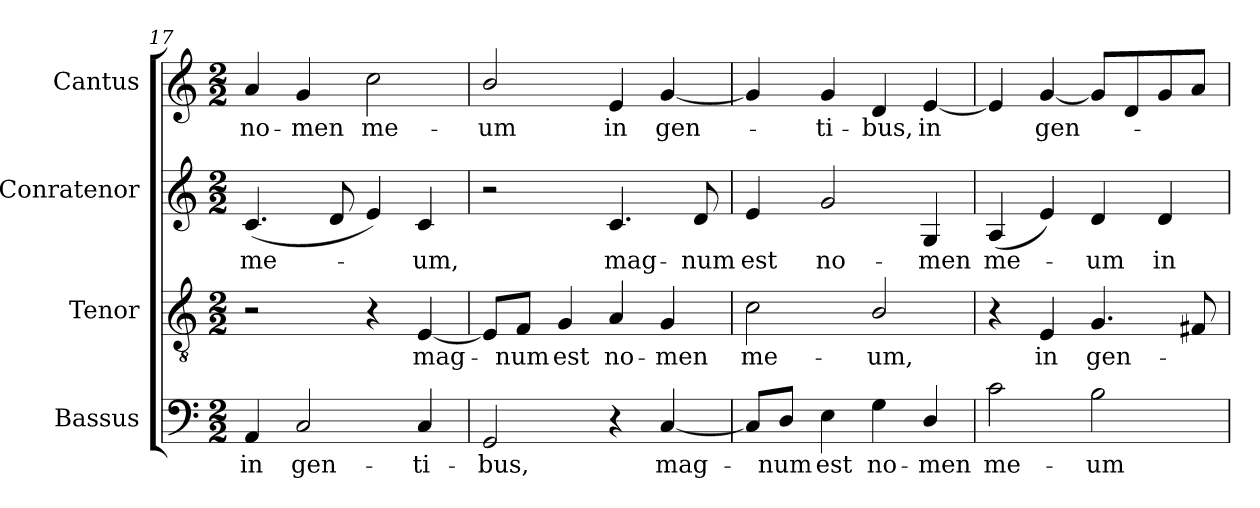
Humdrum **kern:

**kern	**text	**kern	**text	**kern	**text	**kern	**text
*part4	*part4	*part3	*part3	*part2	*part2	*part1	*part1
*staff4	*staff4	*staff3	*staff3	*staff2	*staff2	*staff1	*staff1
*I"Bassus	*	*I"Tenor	*	*I"Conratenor	*	*I"Cantus	*
*I'B.	*	*I'T.	*	*I'A.	*	*I'S.	*
!!LO:PB:g=z
*clefF4	*	*clefGv2	*	*clefG2	*	*clefG2	*
*	*	*ITrd7c12	*	*	*	*	*
*k[]	*	*k[]	*	*k[]	*	*k[]	*
*C:	*	*C:	*	*C:	*	*C:	*
*M2/2	*	*M2/2	*	*M2/2	*	*M2/2	*
=17	=17	=17	=17	=17	=17	=17	=17
!	!LO:LY:b:color=#000000	!	!	!	!	!	!
!	!	!	!	!	!LO:LY:b:color=#000000	!	!
!	!	!	!	!	!	!	!LO:LY:b:color=#000000
4AAi/	in	2r	.	(4.ci/	me-	4ai/	no-
!	!LO:LY:b:color=#000000	!	!	!	!	!	!
!	!	!	!	!	!	!	!LO:LY:b:color=#000000
2Ci/	gen-	.	.	.	.	4gi/	-men
.	.	.	.	8di/	.	.	.
!	!	!	!	!	!	!	!LO:LY:b:color=#000000
.	.	4r	.	4ei/)	.	2cci\	me-
!	!LO:LY:b:color=#000000	!	!	!	!	!	!
!	!	!	!LO:LY:b:color=#000000	!	!	!	!
!	!	!	!	!	!LO:LY:b:color=#000000	!	!
4Ci/	-ti-	[4EEi/	mag-	4ci/	-um,	.	.
=18	=18	=18	=18	=18	=18	=18	=18
!	!LO:LY:b:color=#000000	!	!	!	!	!	!
!	!	!	!	!	!	!	!LO:LY:b:color=#000000
2GGi/	-bus,	8EEi/L]	.	2r	.	2bi/	-um
!	!	!	!LO:LY:b:color=#000000	!	!	!	!
.	.	8FFi/J	-num	.	.	.	.
!	!	!	!LO:LY:b:color=#000000	!	!	!	!
.	.	4GGi/	est	.	.	.	.
!	!	!	!LO:LY:b:color=#000000	!	!	!	!
!	!	!	!	!	!LO:LY:b:color=#000000	!	!
!	!	!	!	!	!	!	!LO:LY:b:color=#000000
4r	.	4AAi/	no-	4.ci/	mag-	4ei/	in
!	!LO:LY:b:color=#000000	!	!	!	!	!	!
!	!	!	!LO:LY:b:color=#000000	!	!	!	!
!	!	!	!	!	!	!	!LO:LY:b:color=#000000
[4Ci/	mag-	4GGi/	-men	.	.	[4gi/	gen-
!	!	!	!	!	!LO:LY:b:color=#000000	!	!
.	.	.	.	8di/	-num	.	.
=19	=19	=19	=19	=19	=19	=19	=19
!	!	!	!LO:LY:b:color=#000000	!	!	!	!
!	!	!	!	!	!LO:LY:b:color=#000000	!	!
8Ci/L]	.	2Ci\	me-	4ei/	est	4gi/]	.
!	!LO:LY:b:color=#000000	!	!	!	!	!	!
8Di/J	-num	.	.	.	.	.	.
!	!LO:LY:b:color=#000000	!	!	!	!	!	!
!	!	!	!	!	!LO:LY:b:color=#000000	!	!
!	!	!	!	!	!	!	!LO:LY:b:color=#000000
4Ei\	est	.	.	2gi/	no-	4gi/	-ti-
!	!LO:LY:b:color=#000000	!	!	!	!	!	!
!	!	!	!LO:LY:b:color=#000000	!	!	!	!
!	!	!	!	!	!	!	!LO:LY:b:color=#000000
4Gi\	no-	2BBi/	-um,	.	.	4di/	-bus,
!	!LO:LY:b:color=#000000	!	!	!	!	!	!
!	!	!	!	!	!LO:LY:b:color=#000000	!	!
!	!	!	!	!	!	!	!LO:LY:b:color=#000000
4Di/	-men	.	.	4Gi/	-men	[4ei/	in
=20	=20	=20	=20	=20	=20	=20	=20
!	!LO:LY:b:color=#000000	!	!	!	!	!	!
!	!	!	!	!	!LO:LY:b:color=#000000	!	!
2ci\	me-	4r	.	(4Ai/	me-	4ei/]	.
!	!	!	!LO:LY:b:color=#000000	!	!	!	!
!	!	!	!	!	!	!	!LO:LY:b:color=#000000
.	.	4EEi/	in	4ei/)	.	[4gi/	gen-
!	!LO:LY:b:color=#000000	!	!	!	!	!	!
!	!	!	!LO:LY:b:color=#000000	!	!	!	!
!	!	!	!	!	!LO:LY:b:color=#000000	!	!
2Bi\	-um	4.GGi/	gen-	4di/	-um	8gi/L]	.
.	.	.	.	.	.	8di/	.
!	!	!	!	!	!LO:LY:b:color=#000000	!	!
.	.	.	.	4di/	in	8gi/	.
.	.	8FF#Xi/	.	.	.	8ai/J	.
=	=	=	=	=	=	=	=
*-	*-	*-	*-	*-	*-	*-	*-
